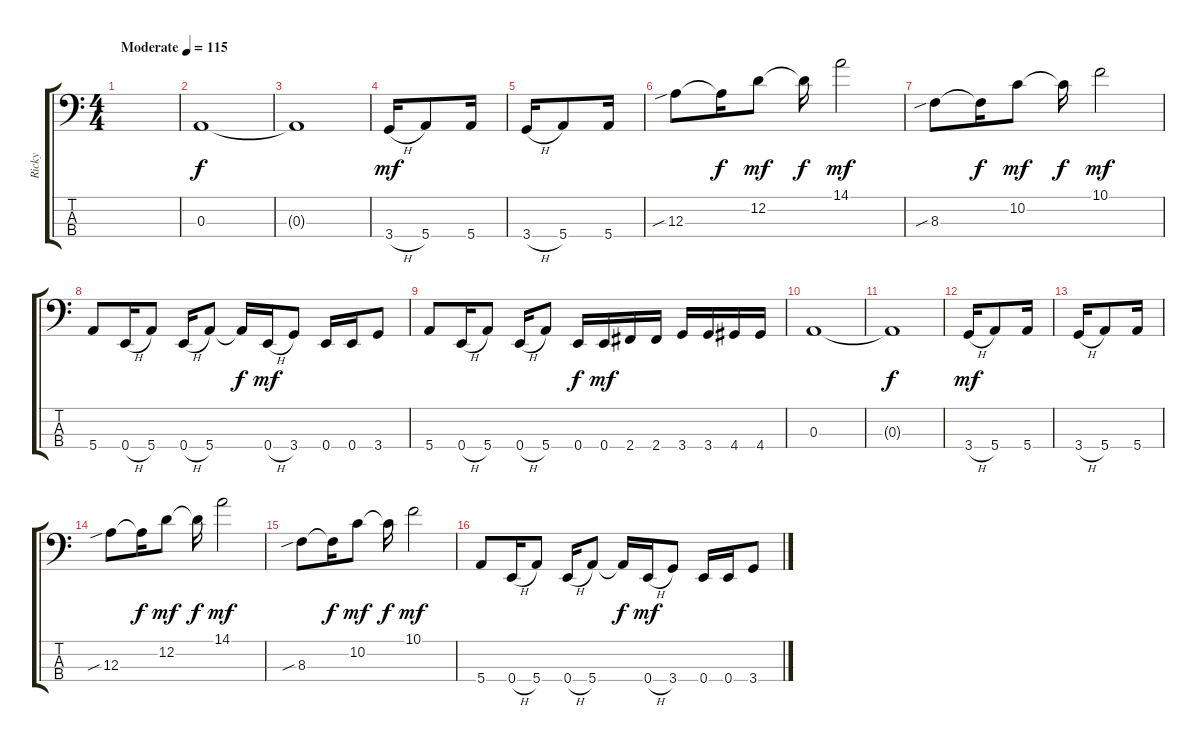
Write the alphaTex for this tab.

\track ("Ricky" "Ricky") {instrument electricbasspick}
\staff {score tabs}
\tuning (G2 D2 A1 E1) {hide}
\ts (4 4)
\tempo (115 "Moderate")
\clef f4
\ks c
|
0.3.1 |
0.3{t}.1{dy f} |
3.4{h}.16{dy mf} 5.4.8 5.4.16 |
3.4{h}.16 5.4.8 5.4.16 |
12.3{sib}.8 12.3{t}.16{dy f} 12.2.8{dy mf} 12.2{t}.16{dy f} 14.1.2{dy mf} |
8.3{sib}.8 8.3{t}.16{dy f} 10.2.8{dy mf} 10.2{t}.16{dy f} 10.1.2{dy mf} |
5.4.8 0.4{h}.16 5.4.8 0.4{h}.16 5.4.8 5.4{t}.16{dy f} 0.4{h}.16{dy mf} 3.4.8 0.4.16 0.4.16 3.4.8 |
5.4.8 0.4{h}.16 5.4.8 0.4{h}.16 5.4.8 0.4.16{dy f} 0.4.16{dy mf} 2.4.16 2.4.16 3.4.16 3.4.16 4.4.16 4.4.16 |
0.3.1 |
0.3{t}.1{dy f} |
3.4{h}.16{dy mf} 5.4.8 5.4.16 |
3.4{h}.16 5.4.8 5.4.16 |
12.3{sib}.8 12.3{t}.16{dy f} 12.2.8{dy mf} 12.2{t}.16{dy f} 14.1.2{dy mf} |
8.3{sib}.8 8.3{t}.16{dy f} 10.2.8{dy mf} 10.2{t}.16{dy f} 10.1.2{dy mf} |
5.4.8 0.4{h}.16 5.4.8 0.4{h}.16 5.4.8 5.4{t}.16{dy f} 0.4{h}.16{dy mf} 3.4.8 0.4.16 0.4.16 3.4.8
